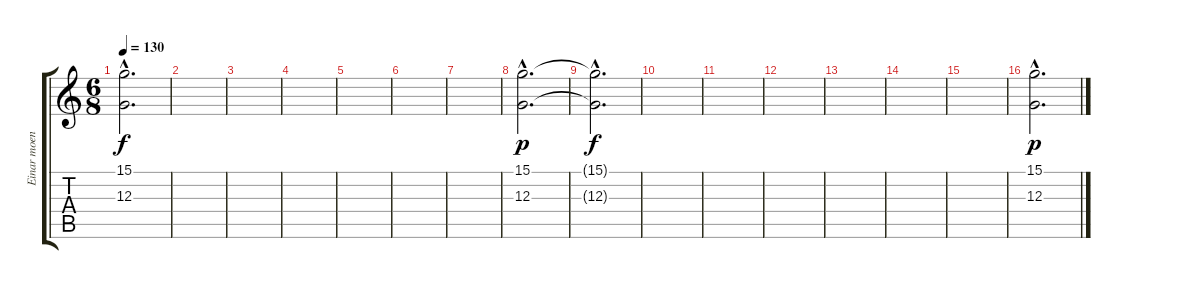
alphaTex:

\track ("Einar moen" "Einar moen") {instrument choiraahs}
\staff {score tabs}
\tuning (E4 B3 G3 D3 A2 E2) {hide}
\ts (6 8)
\tempo 130
\clef g2
\ks c
(15.1{hac t} 12.3{hac t}).2{d dy f} |
|
|
|
|
|
|
(15.1{hac} 12.3{hac}).2{d dy p} |
(15.1{hac t} 12.3{hac t}).2{d dy f} |
|
|
|
|
|
|
(15.1{hac} 12.3{hac}).2{d dy p}
